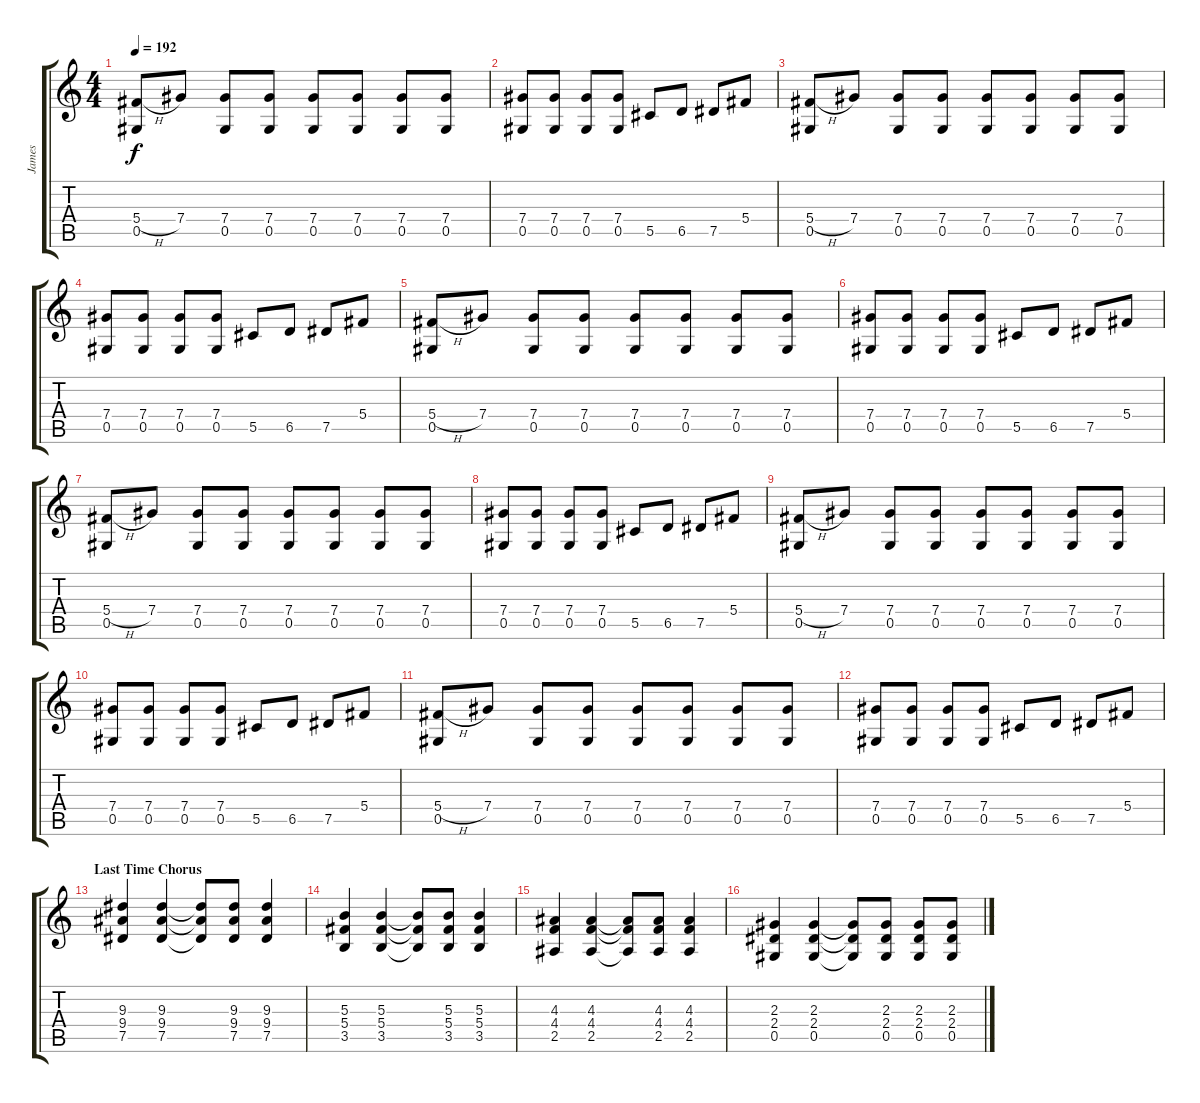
\track ("James" "James") {instrument distortionguitar}
\staff {score tabs}
\tuning (Eb4 Bb3 Gb3 Db3 Ab2 Eb2) {hide}
\ts (4 4)
\tempo 192
\clef g2
\ks c
(5.4{h} 0.5).8{dy f} 7.4.8 (7.4 0.5).8 (7.4 0.5).8 (7.4 0.5).8 (7.4 0.5).8 (7.4 0.5).8 (7.4 0.5).8 |
(7.4 0.5).8 (7.4 0.5).8 (7.4 0.5).8 (7.4 0.5).8 5.5.8 6.5.8 7.5.8 5.4.8 |
(5.4{h} 0.5).8 7.4.8 (7.4 0.5).8 (7.4 0.5).8 (7.4 0.5).8 (7.4 0.5).8 (7.4 0.5).8 (7.4 0.5).8 |
(7.4 0.5).8 (7.4 0.5).8 (7.4 0.5).8 (7.4 0.5).8 5.5.8 6.5.8 7.5.8 5.4.8 |
(5.4{h} 0.5).8 7.4.8 (7.4 0.5).8 (7.4 0.5).8 (7.4 0.5).8 (7.4 0.5).8 (7.4 0.5).8 (7.4 0.5).8 |
(7.4 0.5).8 (7.4 0.5).8 (7.4 0.5).8 (7.4 0.5).8 5.5.8 6.5.8 7.5.8 5.4.8 |
(5.4{h} 0.5).8 7.4.8 (7.4 0.5).8 (7.4 0.5).8 (7.4 0.5).8 (7.4 0.5).8 (7.4 0.5).8 (7.4 0.5).8 |
(7.4 0.5).8 (7.4 0.5).8 (7.4 0.5).8 (7.4 0.5).8 5.5.8 6.5.8 7.5.8 5.4.8 |
(5.4{h} 0.5).8 7.4.8 (7.4 0.5).8 (7.4 0.5).8 (7.4 0.5).8 (7.4 0.5).8 (7.4 0.5).8 (7.4 0.5).8 |
(7.4 0.5).8 (7.4 0.5).8 (7.4 0.5).8 (7.4 0.5).8 5.5.8 6.5.8 7.5.8 5.4.8 |
(5.4{h} 0.5).8 7.4.8 (7.4 0.5).8 (7.4 0.5).8 (7.4 0.5).8 (7.4 0.5).8 (7.4 0.5).8 (7.4 0.5).8 |
(7.4 0.5).8 (7.4 0.5).8 (7.4 0.5).8 (7.4 0.5).8 5.5.8 6.5.8 7.5.8 5.4.8 |
\section ("" "Last Time Chorus")
(9.3 9.4 7.5).4 (9.3 9.4 7.5).4 (9.3{t} 9.4{t} 7.5{t}).8 (9.3 9.4 7.5).8 (9.3 9.4 7.5).4 |
(5.3 5.4 3.5).4 (5.3 5.4 3.5).4 (5.3{t} 5.4{t} 3.5{t}).8 (5.3 5.4 3.5).8 (5.3 5.4 3.5).4 |
(4.3 4.4 2.5).4 (4.3 4.4 2.5).4 (4.3{t} 4.4{t} 2.5{t}).8 (4.3 4.4 2.5).8 (4.3 4.4 2.5).4 |
(2.3 2.4 0.5).4 (2.3 2.4 0.5).4 (2.3{t} 2.4{t} 0.5{t}).8 (2.3 2.4 0.5).8 (2.3 2.4 0.5).8 (2.3 2.4 0.5).8
